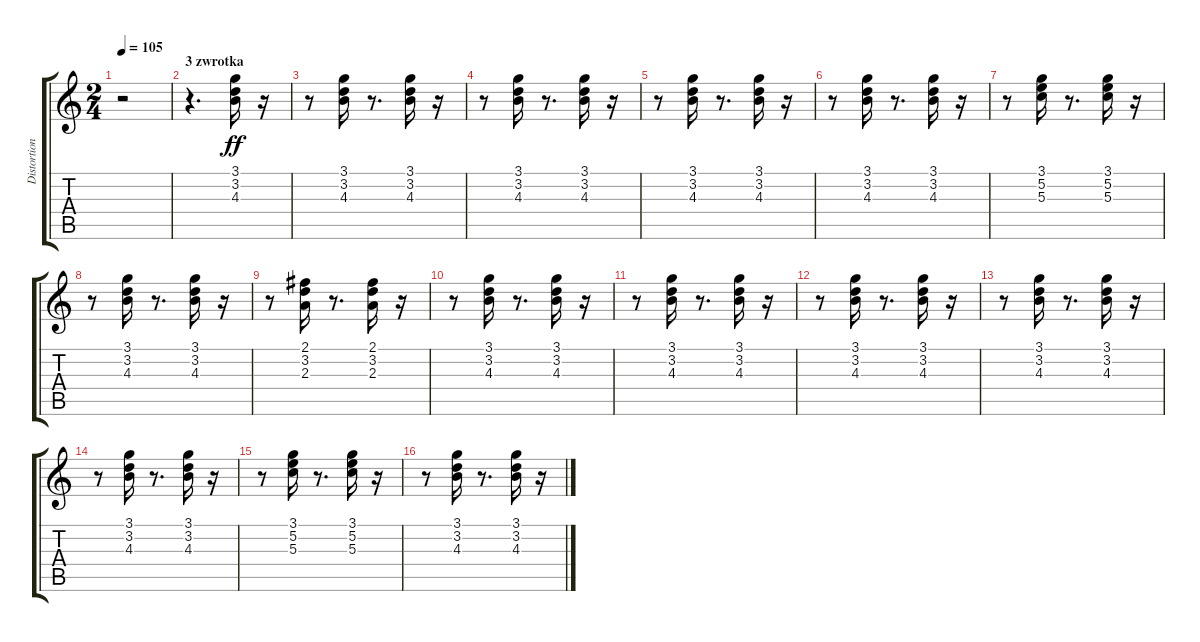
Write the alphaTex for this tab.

\track ("Distortion" "Distortion") {instrument distortionguitar}
\staff {score tabs}
\tuning (E4 B3 G3 D3 A2 E2) {hide}
\ts (2 4)
\tempo 105
\clef g2
\ks c
r.2{dy f} |
\section ("" "3 zwrotka ")
r.4{d} (3.1 3.2 4.3).16{dy ff} r.16 |
r.8 (3.1 3.2 4.3).16 r.8{d} (3.1 3.2 4.3).16 r.16 |
r.8 (3.1 3.2 4.3).16 r.8{d} (3.1 3.2 4.3).16 r.16 |
r.8 (3.1 3.2 4.3).16 r.8{d} (3.1 3.2 4.3).16 r.16 |
r.8 (3.1 3.2 4.3).16 r.8{d} (3.1 3.2 4.3).16 r.16 |
r.8 (3.1 5.2 5.3).16 r.8{d} (3.1 5.2 5.3).16 r.16 |
r.8 (3.1 3.2 4.3).16 r.8{d} (3.1 3.2 4.3).16 r.16 |
r.8 (2.1 3.2 2.3).16 r.8{d} (2.1 3.2 2.3).16 r.16 |
r.8 (3.1 3.2 4.3).16 r.8{d} (3.1 3.2 4.3).16 r.16 |
r.8 (3.1 3.2 4.3).16 r.8{d} (3.1 3.2 4.3).16 r.16 |
r.8 (3.1 3.2 4.3).16 r.8{d} (3.1 3.2 4.3).16 r.16 |
r.8 (3.1 3.2 4.3).16 r.8{d} (3.1 3.2 4.3).16 r.16 |
r.8 (3.1 3.2 4.3).16 r.8{d} (3.1 3.2 4.3).16 r.16 |
r.8 (3.1 5.2 5.3).16 r.8{d} (3.1 5.2 5.3).16 r.16 |
r.8 (3.1 3.2 4.3).16 r.8{d} (3.1 3.2 4.3).16 r.16
